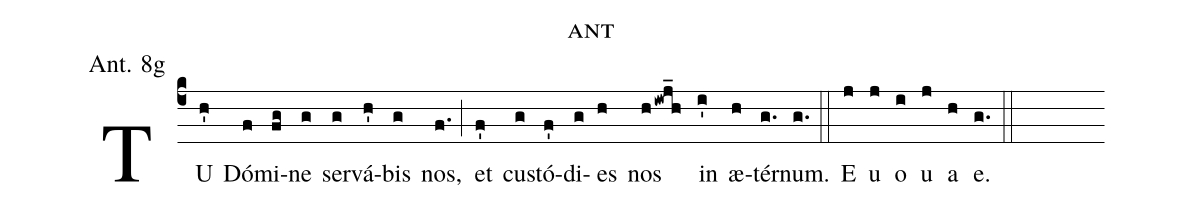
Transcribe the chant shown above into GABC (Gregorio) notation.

annotation: Ant. 8g;
name: ant;
%%
(c4)TU(h') Dó(f)mi(fg)ne(g) ser(g)vá(h')bis(g) nos,(f.) (;) et(f') cu(g)stó(f')di(g)es(h) nos(hiwj_h) in(i') æ(h)tér(g.)num.(g.) (::)

E(j) u(j) o(i) u(j) a(h) e.(g.) (::)
